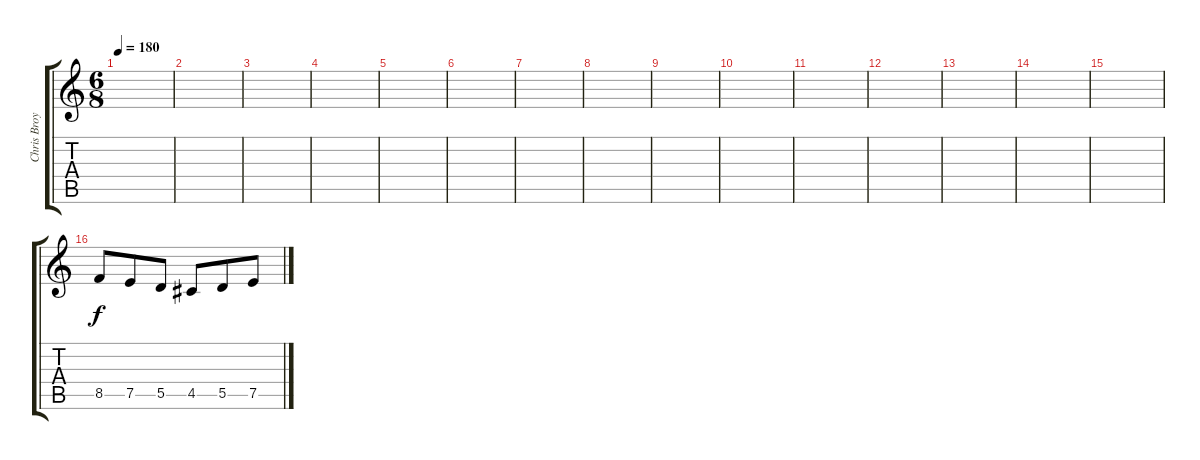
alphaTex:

\track ("Chris Broyles" "Chris Broy") {instrument overdrivenguitar}
\staff {score tabs}
\tuning (E4 B3 G3 D3 A2 D2) {hide}
\ts (6 8)
\tempo 180
\clef g2
\ks c
|
|
|
|
|
|
|
|
|
|
|
|
|
|
|
8.5.8 7.5.8 5.5.8 4.5.8 5.5.8 7.5.8
